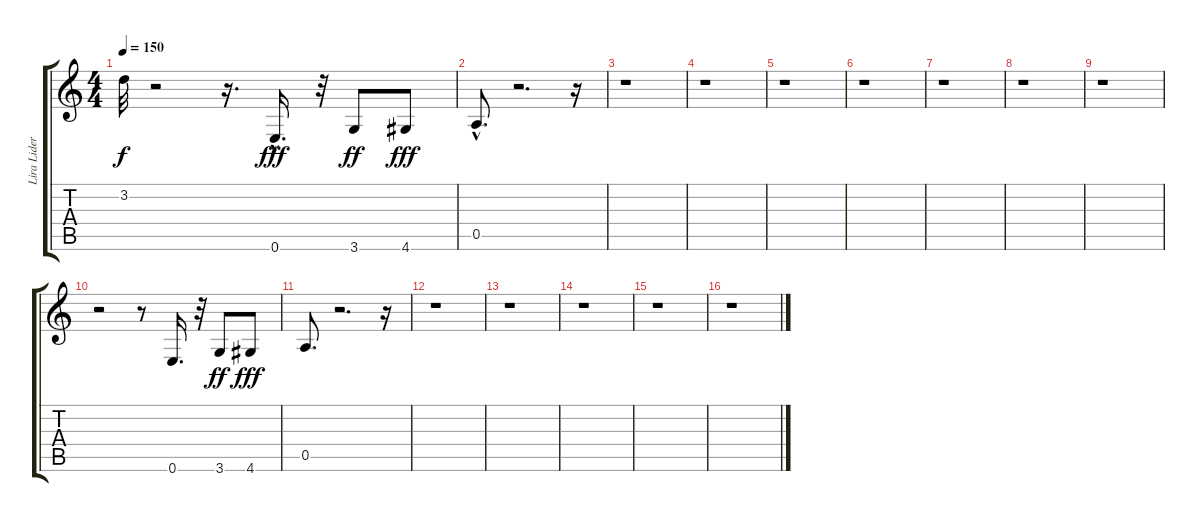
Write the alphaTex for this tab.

\track ("Lira Lider" "Lira Lider") {instrument overdrivenguitar}
\staff {score tabs}
\tuning (E4 B3 G3 D3 A2 E2) {hide}
\ts (4 4)
\tempo 150
\clef g2
\ks c
3.2{t}.32{dy f} r.2 r.16{d} 0.6{hac}.16{d dy fff} r.32 3.6.8{dy ff} 4.6.8{dy fff} |
0.5{hac}.8{d} r.2{d} r.16 |
r.1 |
r.1 |
r.1 |
r.1 |
r.1 |
r.1 |
r.1 |
r.2 r.8 0.6.16{d} r.32 3.6.8{dy ff} 4.6.8{dy fff} |
0.5.8{d} r.2{d} r.16 |
r.1 |
r.1 |
r.1 |
r.1 |
r.1
